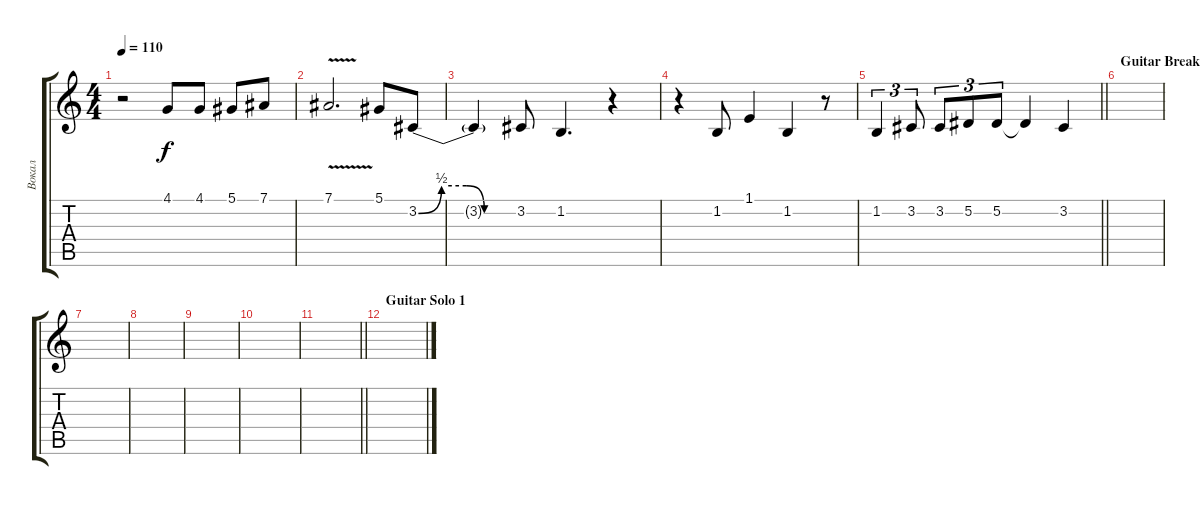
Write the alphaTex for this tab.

\track ("Вокал" "Вокал") {mute instrument trumpet}
\staff {score tabs}
\tuning (Eb4 Bb3 Gb3 Db3 Ab2 Eb2) {hide}
\ts (4 4)
\tempo 110
\clef g2
\ks c
r.2{dy mf} 4.1.8{dy f} 4.1.8 5.1.8 7.1.8 |
7.1{v}.2{d} 5.1.8 3.2{be (custom 0 0 14 2 29 2 40 0 60 0)}.8 |
3.2{t}.4 3.2.8 1.2.4{d} r.4 |
r.4 1.2.8 1.1.4 1.2.4 r.8 |
\barLineRight lightlight
1.2.4{tu (3 2)} 3.2.8{tu (3 2)} 3.2.8{tu (3 2)} 5.2.8{tu (3 2)} 5.2.8{tu (3 2)} 5.2{t}.4 3.2.4 |
\section ("" "Guitar Break")
\ks aminor
|
|
|
|
\ks c
|
\barLineRight lightlight
|
\section ("" "Guitar Solo 1")
